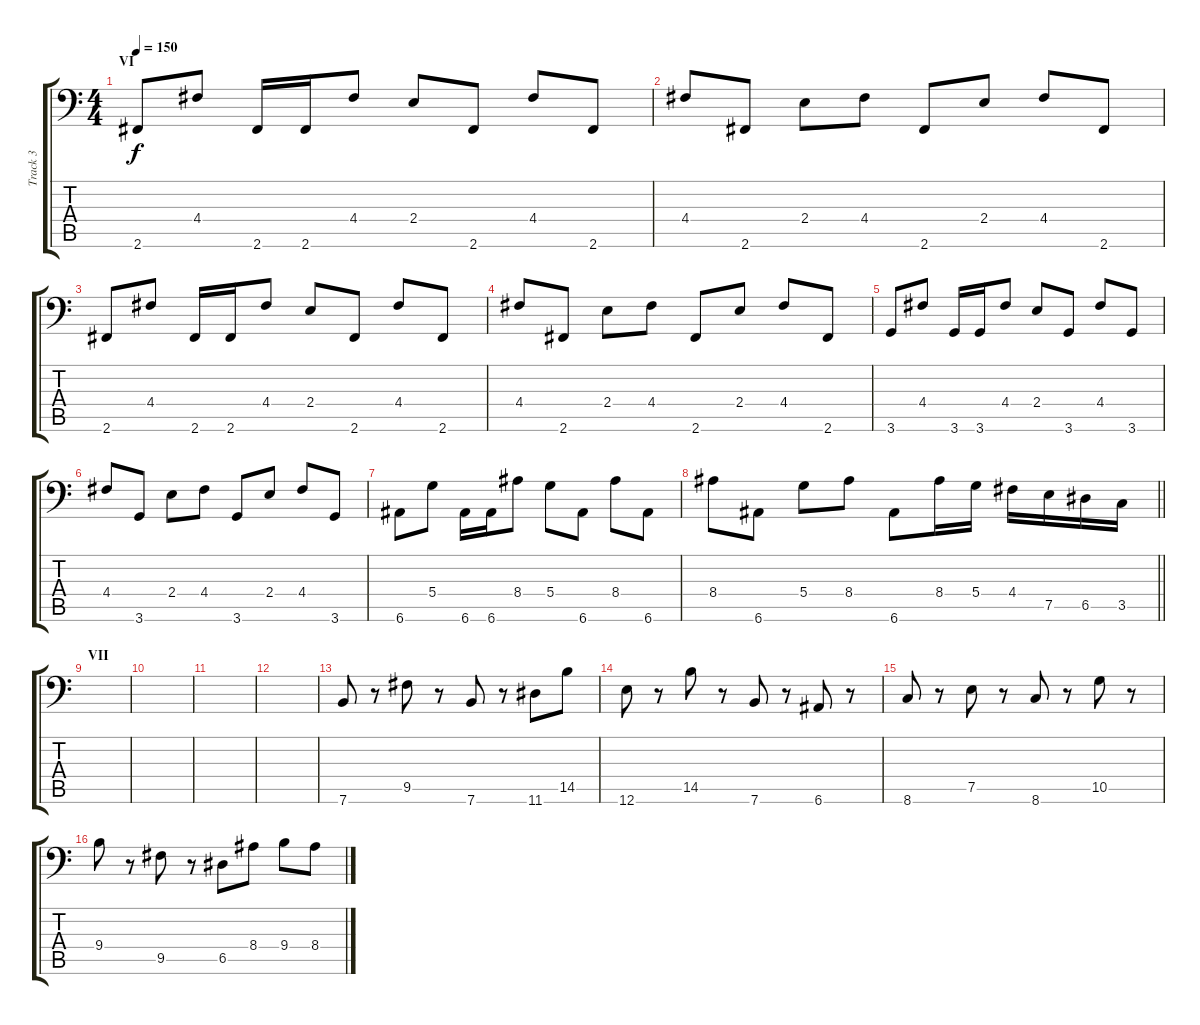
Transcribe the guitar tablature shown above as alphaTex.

\track ("Track 3" "Track 3") {instrument electricbassfinger}
\staff {score tabs}
\tuning (E3 B2 G2 D2 A1 E1) {hide}
\ts (4 4)
\section ("" "VI")
\tempo 150
\clef f4
\ks c
2.6.8{dy f} 4.4.8 2.6.16 2.6.16 4.4.8 2.4.8 2.6.8 4.4.8 2.6.8 |
4.4.8 2.6.8 2.4.8 4.4.8 2.6.8 2.4.8 4.4.8 2.6.8 |
2.6.8 4.4.8 2.6.16 2.6.16 4.4.8 2.4.8 2.6.8 4.4.8 2.6.8 |
4.4.8 2.6.8 2.4.8 4.4.8 2.6.8 2.4.8 4.4.8 2.6.8 |
3.6.8 4.4.8 3.6.16 3.6.16 4.4.8 2.4.8 3.6.8 4.4.8 3.6.8 |
4.4.8 3.6.8 2.4.8 4.4.8 3.6.8 2.4.8 4.4.8 3.6.8 |
6.6.8 5.4.8 6.6.16 6.6.16 8.4.8 5.4.8 6.6.8 8.4.8 6.6.8 |
\barLineRight lightlight
8.4.8 6.6.8 5.4.8 8.4.8 6.6.8 8.4.16 5.4.16 4.4.16 7.5.16 6.5.16 3.5.16 |
\section ("" "VII")
|
|
|
|
7.6.8 r.8 9.5.8 r.8 7.6.8 r.8 11.6.8 14.5.8 |
12.6.8 r.8 14.5.8 r.8 7.6.8 r.8 6.6.8 r.8 |
8.6.8 r.8 7.5.8 r.8 8.6.8 r.8 10.5.8 r.8 |
9.4.8 r.8 9.5.8 r.8 6.5.8 8.4.8 9.4.8 8.4.8
